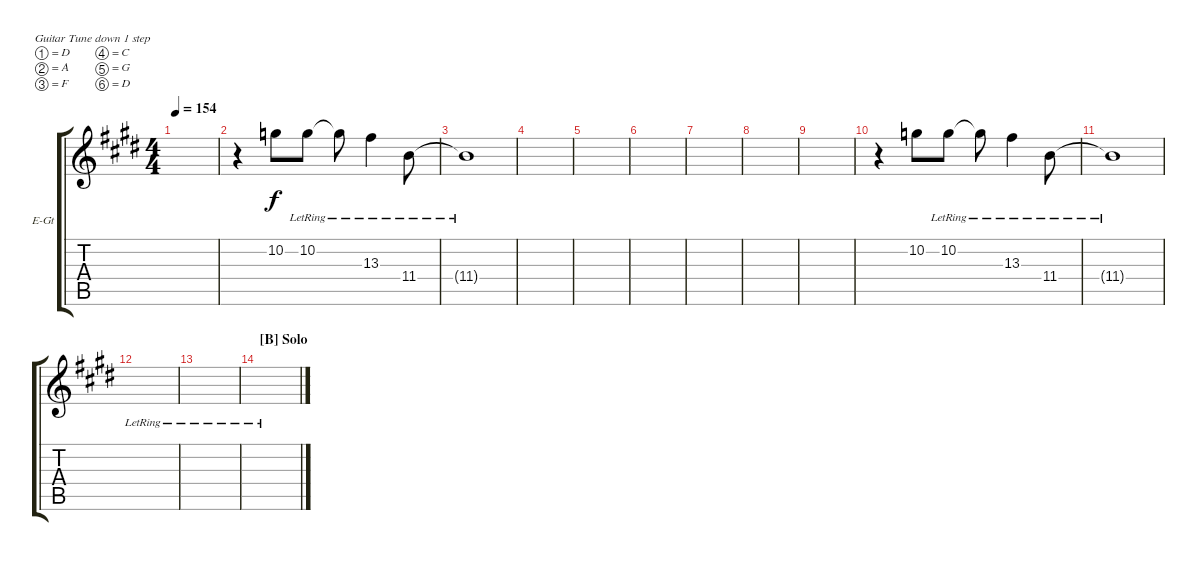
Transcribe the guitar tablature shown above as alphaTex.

\defaultSystemsLayout 4
\bracketExtendMode groupsimilarinstruments
\firstSystemTrackNameOrientation horizontal
\otherSystemsTrackNameOrientation horizontal
\track ("Rob Caggiano" "E-Gt") {instrument distortionguitar}
\staff {score tabs}
\tuning (D4 A3 F3 C3 G2 D2)
\ts (4 4)
\tempo 154
\clef g2
\scale
0.333333
\ks e
|
\scale
0.333333 r.4 10.2.8 10.2{lr}.8 10.2{lr t}.8 13.3{lr}.4 11.4{lr}.8 |
\scale
0.333333 11.4{lr t}.1 |
\scale
0.333333 |
\scale
0.333333 |
\scale
0.333333 |
\scale
0.333333 |
\scale
0.333333 |
\scale
0.333333 |
\scale
0.333333 r.4 10.2.8 10.2{lr}.8 10.2{lr t}.8 13.3{lr}.4 11.4{lr}.8 |
\scale
0.333333 11.4{lr t}.1 |
\scale
0.333333 |
\scale
0.333333 |
\section ("B" "Solo")
\scale
0.333333 |
\scale
0.333333 |
\scale
0.333333
